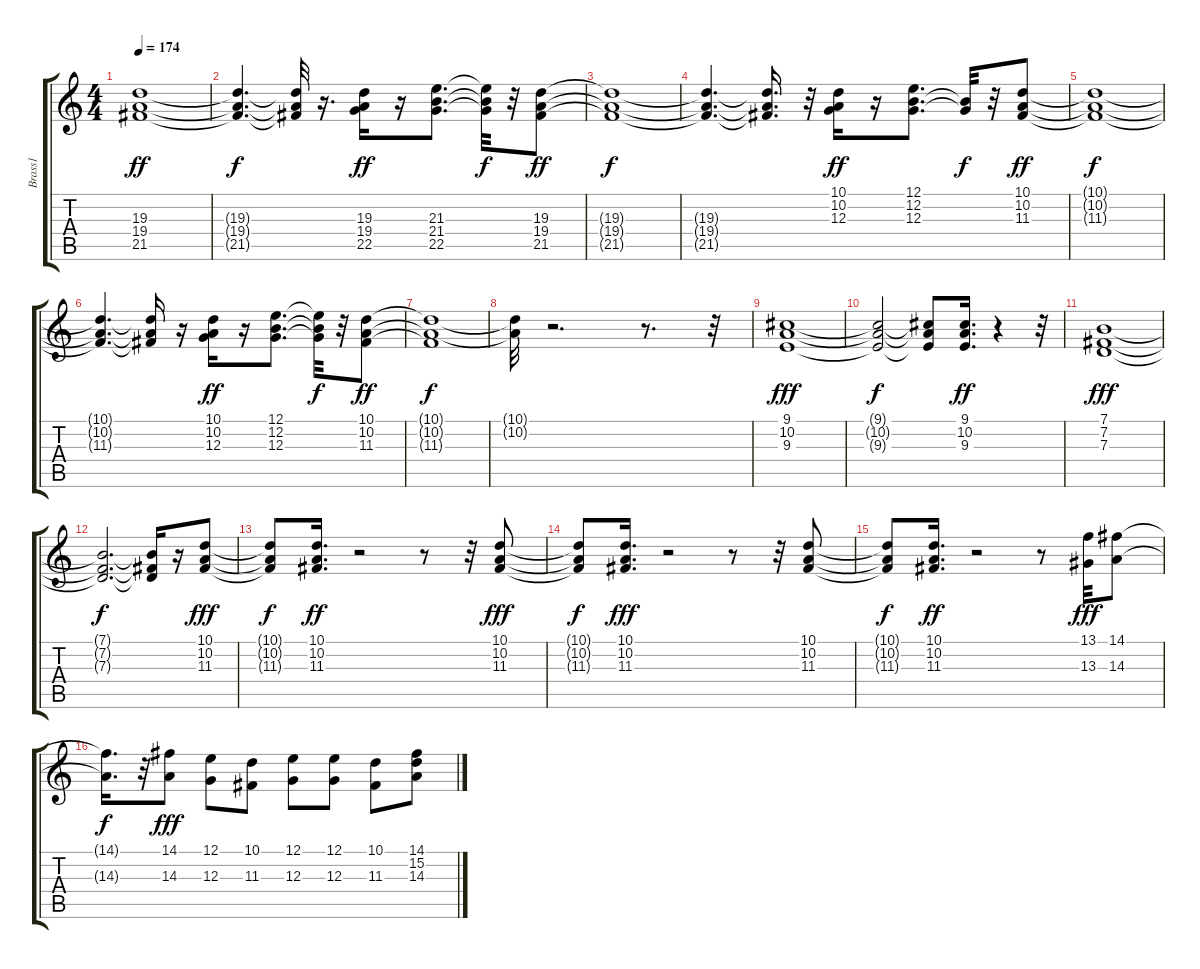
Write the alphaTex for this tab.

\track ("Brass1" "Brass1") {instrument brasssection}
\staff {score tabs}
\tuning (E4 B3 G3 D3 A2 E2) {hide}
\ts (4 4)
\tempo 174
\clef g2
\ks c
(19.3 19.4 21.5).1{dy ff} |
(19.3{t} 19.4{t} 21.5{t}).4{d dy f} (19.3{t} 19.4{t} 21.5{t}).32 r.16{d} (19.3 19.4 22.5).16{dy ff} r.16 (21.3 21.4 22.5).8{d} (21.3{t} 21.4{t} 22.5{t}).32{dy f} r.32 (19.3 19.4 21.5).8{dy ff} |
(19.3{t} 19.4{t} 21.5{t}).1{dy f} |
(19.3{t} 19.4{t} 21.5{t}).4{d} (19.3{t} 19.4{t} 21.5{t}).16{d} r.32 (10.1 10.2 12.3).16{dy ff} r.16 (12.1 12.2 12.3).8{d} (12.2{t} 12.3{t}).32{dy f} r.32 (10.1 10.2 11.3).8{dy ff} |
(10.1{t} 10.2{t} 11.3{t}).1{dy f} |
(10.1{t} 10.2{t} 11.3{t}).4{d} (10.1{t} 10.2{t} 11.3{t}).16 r.16 (10.1 10.2 12.3).16{dy ff} r.16 (12.1 12.2 12.3).8{d} (12.1{t} 12.2{t} 12.3{t}).32{dy f} r.32 (10.1 10.2 11.3).8{dy ff} |
(10.1{t} 10.2{t} 11.3{t}).1{dy f} |
(10.1{t} 10.2{t}).32 r.2{d} r.8{d} r.32 |
(9.1 10.2 9.3).1{dy fff} |
(9.1{t} 10.2{t} 9.3{t}).2{dy f} (9.1{t} 10.2{t} 9.3{t}).8 (9.1 10.2 9.3).16{d dy ff} r.4 r.32 |
(7.1 7.2 7.3).1{dy fff} |
(7.1{t} 7.2{t} 7.3{t}).2{d dy f} (7.1{t} 7.2{t} 7.3{t}).16 r.16 (10.1 10.2 11.3).8{dy fff} |
(10.1{t} 10.2{t} 11.3{t}).8{dy f} (10.1 10.2 11.3).16{d dy ff} r.2 r.8 r.32 (10.1 10.2 11.3).8{dy fff} |
(10.1{t} 10.2{t} 11.3{t}).8{dy f} (10.1 10.2 11.3).16{d dy fff} r.2 r.8 r.32 (10.1 10.2 11.3).8 |
(10.1{t} 10.2{t} 11.3{t}).8{dy f} (10.1 10.2 11.3).16{d dy ff} r.2 r.8 (13.1 13.3).32{dy fff} (14.1 14.3).8 |
(14.1{t} 14.3{t}).16{d dy f} r.32 (14.1 14.3).8{dy fff} (12.1 12.3).8 (10.1 11.3).8 (12.1 12.3).8 (12.1 12.3).8 (10.1 11.3).8 (14.1 15.2 14.3).8
